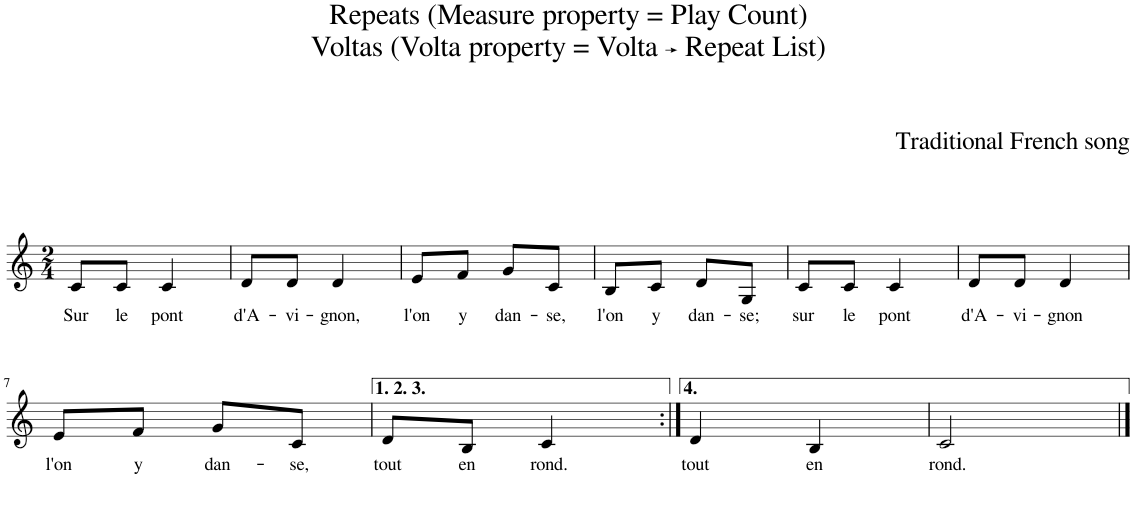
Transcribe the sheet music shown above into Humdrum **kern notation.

**kern	**text
*part1	*part1
*staff1	*staff1
*I"Voice	*
*I'Vo.	*
*clefG2	*
*k[]	*
*M2/4	*
=1	=1
!	!LO:LY:b
8c/L	Sur
!	!LO:LY:b
8c/J	le
!	!LO:LY:b
4c/	pont
=2	=2
!	!LO:LY:b
8d/L	d'A-
!	!LO:LY:b
8d/J	-vi-
!	!LO:LY:b
4d/	-gnon,
=3	=3
!	!LO:LY:b
8e/L	l'on
!	!LO:LY:b
8f/J	y
!	!LO:LY:b
8g/L	dan-
!	!LO:LY:b
8c/J	-se,
=4	=4
!	!LO:LY:b
8B/L	l'on
!	!LO:LY:b
8c/J	y
!	!LO:LY:b
8d/L	dan-
!	!LO:LY:b
8G/J	-se;
=5	=5
!	!LO:LY:b
8c/L	sur
!	!LO:LY:b
8c/J	le
!	!LO:LY:b
4c/	pont
=6	=6
!	!LO:LY:b
8d/L	d'A-
!	!LO:LY:b
8d/J	-vi-
!	!LO:LY:b
4d/	-gnon
!!LO:LB:g=z
=7	=7
!	!LO:LY:b
8e/L	l'on
!	!LO:LY:b
8f/J	y
!	!LO:LY:b
8g/L	dan-
!	!LO:LY:b
8c/J	-se,
=8	=8
!	!LO:LY:b
8d/L	tout
!	!LO:LY:b
8B/J	en
!	!LO:LY:b
4c/	rond.
=9:|!	=9:|!
!	!LO:LY:b
4d/	tout
!	!LO:LY:b
4B/	en
=10	=10
!	!LO:LY:b
2c/	rond.
==	==
*-	*-
